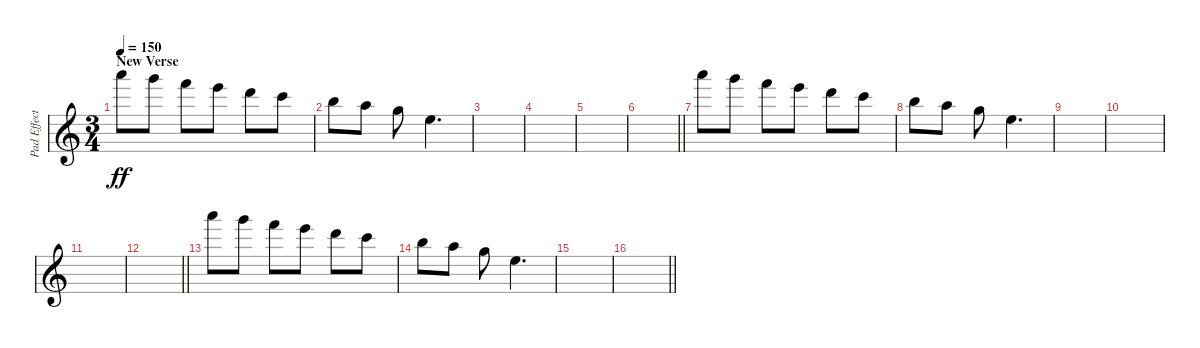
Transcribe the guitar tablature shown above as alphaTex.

\track ("Pad Effects 2" "Pad Effect") {instrument xylophone}
\staff {score}
\tuning (E4 B3 G3 D3 A2 E2) {hide}
\ts (3 4)
\section ("" "New Verse")
\tempo 150
\clef g2
\ks c
29.1.8{dy ff} 27.1.8 25.1.8 24.1.8 22.1.8 20.1.8 |
19.1.8 17.1.8 15.1.8 12.1.4{d} |
|
|
|
\barLineRight lightlight
|
29.1.8 27.1.8 25.1.8 24.1.8 22.1.8 20.1.8 |
19.1.8 17.1.8 15.1.8 12.1.4{d} |
|
|
|
\barLineRight lightlight
|
29.1.8 27.1.8 25.1.8 24.1.8 22.1.8 20.1.8 |
19.1.8 17.1.8 15.1.8 12.1.4{d} |
|
\barLineRight lightlight
